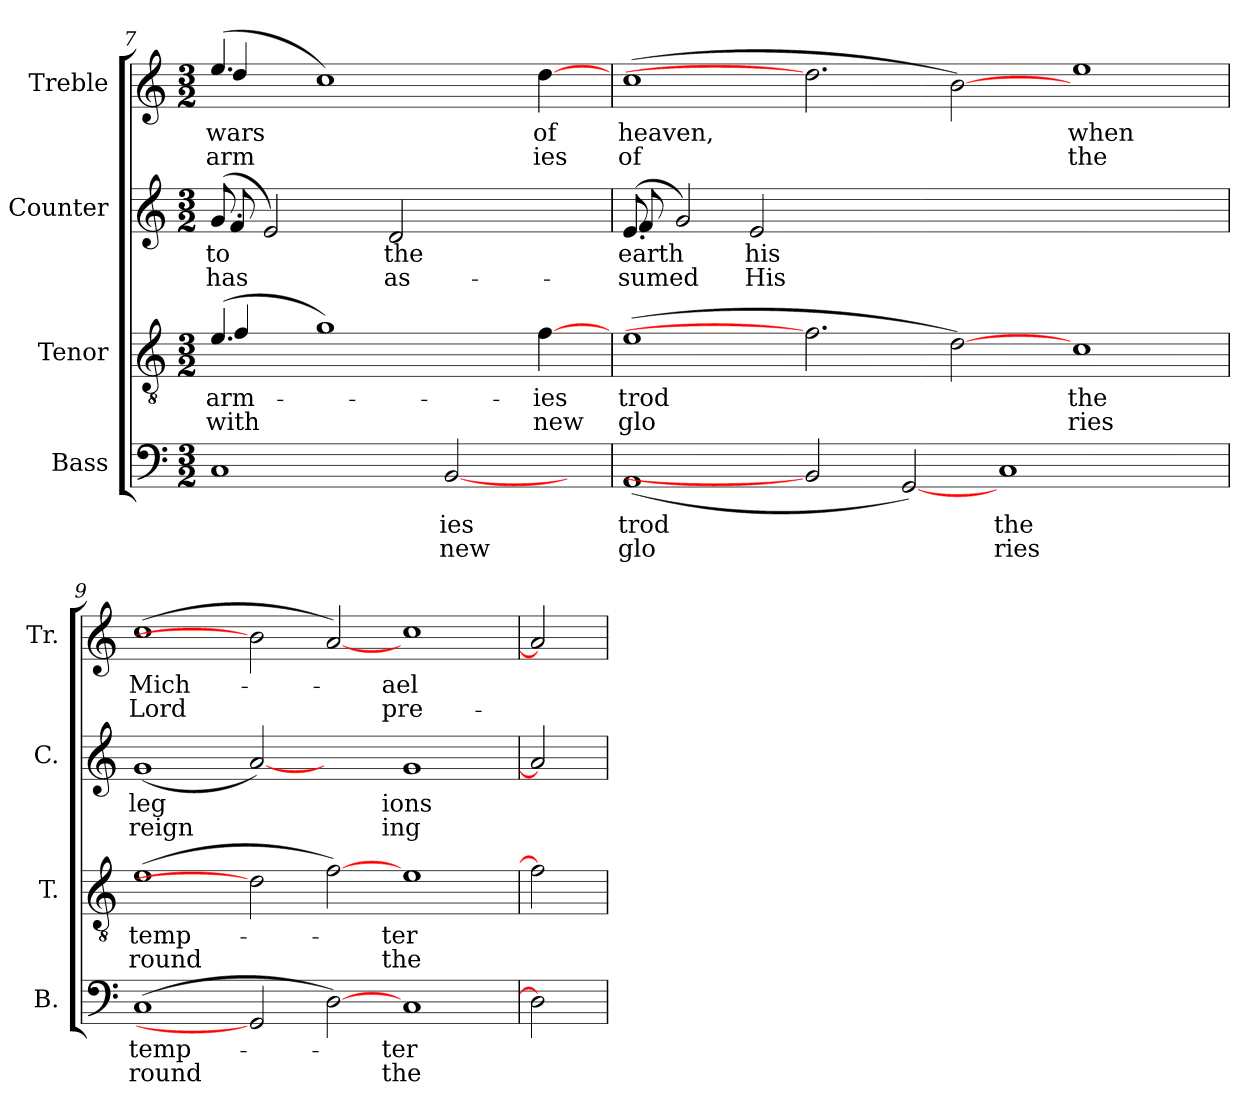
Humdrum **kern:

**kern	**text	**text	**kern	**text	**text	**kern	**text	**text	**kern	**text	**text
*part4	*part4	*part4	*part3	*part3	*part3	*part2	*part2	*part2	*part1	*part1	*part1
*staff4	*staff4	*staff4	*staff3	*staff3	*staff3	*staff2	*staff2	*staff2	*staff1	*staff1	*staff1
*I"Bass	*	*	*I"Tenor	*	*	*I"Counter	*	*	*I"Treble	*	*
*I'B.	*	*	*I'T.	*	*	*I'C.	*	*	*I'Tr.	*	*
*clefF4	*	*	*clefGv2	*	*	*clefG2	*	*	*clefG2	*	*
*k[]	*	*	*k[]	*	*	*k[]	*	*	*k[]	*	*
*C:	*	*	*C:	*	*	*C:	*	*	*C:	*	*
*M3/2	*	*	*M3/2	*	*	*M3/2	*	*	*M3/2	*	*
=7	=7	=7	=7	=7	=7	=7	=7	=7	=7	=7	=7
!	!LO:LY:a:rj	!LO:LY:b:rj	!	!LO:LY:b:rj	!LO:LY:b:rj	!	!LO:LY:b:rj	!LO:LY:b:rj	!	!LO:LY:b:rj	!LO:LY:b:rj
*	*	*	*^	*	*	*^	*	*	*^	*	*
1C	.	.	(>4.e/	4f/	arm-	-with	(<8.g/	8f/	to	has	(>4.ee/	4dd/	wars	arm-
.	.	.	.	.	.	.	.	4..ryy	.	.	.	.	.	.
!	!	!	!	!	!	!	!	!	!LO:LY:b:rj	!LO:LY:b:rj	!	!	!	!
.	.	.	.	.	.	.	2e/)	.	.	.	.	.	.	.
.	.	.	.	1ryy	.	.	.	.	.	.	.	1ryy	.	.
!	!	!	!	!	!LO:LY:b:rj	!LO:LY:b:rj	!	!	!	!	!	!	!LO:LY:b:rj	!LO:LY:b:rj
.	.	.	1g)	.	.	.	.	.	.	.	1cc)	.	--	-
.	.	.	.	.	.	.	.	1ryy	.	.	.	.	.	.
!	!	!	!	!	!	!	!	!	!LO:LY:b:rj	!LO:LY:b:rj	!	!	!	!
.	.	.	.	.	.	.	2d/	.	the	as-	.	.	.	.
!	!LO:LY:a:rj	!LO:LY:b:rj	!	!	!	!	!	!	!	!	!	!	!	!
[2BB	ies	new	.	.	.	.	.	.	.	.	.	.	.	.
.	.	.	.	.	.	.	4..ryy	.	.	.	.	.	.	.
.	.	.	.	4.ryy	.	.	.	.	.	.	.	4.ryy	.	.
!	!	!	!	!	!LO:LY:b:rj	!LO:LY:b:rj	!	!	!	!	!	!	!LO:LY:b:rj	!LO:LY:b:rj
.	.	.	[4f	.	ies	new	.	.	.	.	[4dd	.	of	ies
8ryy	.	.	.	.	.	.	.	.	.	.	.	.	.	.
.	.	.	.	.	.	.	.	16ryy	.	.	.	.	.	.
*	*	*	*v	*v	*	*	*	*	*	*	*v	*v	*	*
!!LO:LB:g=z
=8	=8	=8	=8	=8	=8	=8	=8	=8	=8	=8	=8	=8
!	!LO:LY:a:rj	!LO:LY:b:rj	!	!LO:LY:b:rj	!LO:LY:b:rj	!	!	!LO:LY:b:rj	!LO:LY:b:rj	!	!LO:LY:b:rj	!LO:LY:b:rj
(<1AA	trod	glo-	(>1e	trod	glo-	(<8.e/	8f/	-earth	sumed	(>1cc	heaven,	of
.	.	.	.	.	.	.	0ryy	.	.	.	.	.
!	!	!	!	!	!	!	!	!LO:LY:b:rj	!LO:LY:b:rj	!	!	!
.	.	.	.	.	.	2g/)	.	.	.	.	.	.
!	!	!	!	!	!	!	!	!LO:LY:b:rj	!LO:LY:b:rj	!	!	!
.	.	.	.	.	.	2e/	.	his	His	.	.	.
2BB]	.	.	2.f]	.	.	.	.	.	.	2.dd]	.	.
.	.	.	.	.	.	0ryy	.	.	.	.	.	.
!	!LO:LY:a:rj	!LO:LY:b:rj	!	!	!	!	!	!	!	!	!	!
[2GG)	--	-	.	.	.	.	.	.	.	.	.	.
!	!	!	!	!LO:LY:b:rj	!LO:LY:b:rj	!	!	!	!	!	!LO:LY:b:rj	!LO:LY:b:rj
.	.	.	[2d)	--	-	.	.	.	.	[2b)	.	.
!	!LO:LY:a:rj	!LO:LY:b:rj	!	!	!	!	!	!	!	!	!	!
1C	the	ries	.	.	.	.	.	.	.	.	.	.
.	.	.	.	.	.	.	16ryy	.	.	.	.	.
.	.	.	.	.	.	.	1ryy	.	.	.	.	.
!	!	!	!	!LO:LY:b:rj	!LO:LY:b:rj	!	!	!	!	!	!LO:LY:b:rj	!LO:LY:b:rj
.	.	.	1c	the	ries	.	.	.	.	1ee	when	the
4ryy	.	.	.	.	.	.	.	.	.	.	.	.
.	.	.	.	.	.	16ryy	16ryy	.	.	.	.	.
=9	=9	=9	=9	=9	=9	=9	=9	=9	=9	=9	=9	=9
!	!LO:LY:a:rj	!LO:LY:b:rj	!	!LO:LY:b:rj	!LO:LY:b:rj	!	!	!LO:LY:b:rj	!LO:LY:b:rj	!	!LO:LY:b:rj	!LO:LY:b:rj
*	*	*	*	*	*	*v	*v	*	*	*	*	*
(>1C	temp-	-round	(>1e	temp-	-round	(<1g	leg-	-reign-	(<1cc	Mich-	-Lord
!	!	!	!	!	!	!	!LO:LY:b:rj	!LO:LY:b:rj	!	!	!
2GG]	.	.	2d]	.	.	[2a)	--	-	2b]	.	.
!	!LO:LY:a:rj	!LO:LY:b:rj	!	!LO:LY:b:rj	!LO:LY:b:rj	!	!	!	!	!LO:LY:b:rj	!LO:LY:b:rj
[2D)	.	.	[2f)	.	.	2ryy	.	.	[2a)	.	.
!	!LO:LY:a:rj	!LO:LY:b:rj	!	!LO:LY:b:rj	!LO:LY:b:rj	!	!LO:LY:b:rj	!LO:LY:b:rj	!	!LO:LY:b:rj	!LO:LY:b:rj
1C	ter	the	1e	ter	the	1g	ions	ing	1cc	ael	pre-
=10	=10	=10	=10	=10	=10	=10	=10	=10	=10	=10	=10
2D]	.	.	2f]	.	.	2a]	.	.	2a]	.	.
=	=	=	=	=	=	=	=	=	=	=	=
*-	*-	*-	*-	*-	*-	*-	*-	*-	*-	*-	*-
